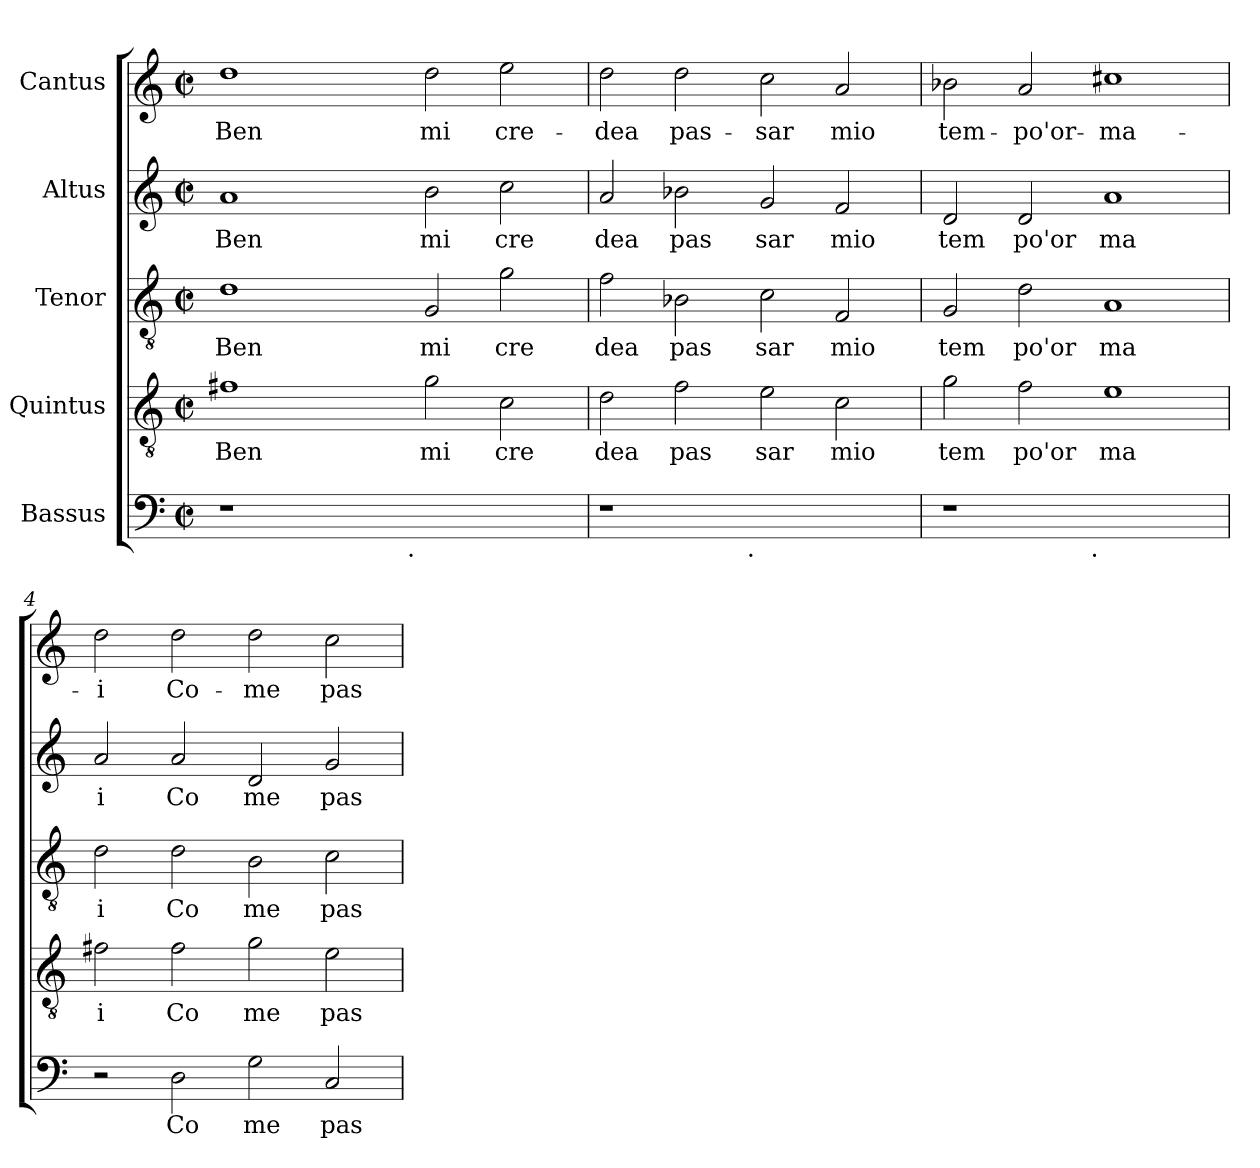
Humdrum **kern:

**kern	**text	**kern	**text	**kern	**text	**kern	**text	**kern	**text
*part5	*part5	*part4	*part4	*part3	*part3	*part2	*part2	*part1	*part1
*staff5	*staff5	*staff4	*staff4	*staff3	*staff3	*staff2	*staff2	*staff1	*staff1
*I"Bassus	*	*I"Quintus	*	*I"Tenor	*	*I"Altus	*	*I"Cantus	*
!!LO:PB:g=z
*stria5	*	*stria5	*	*stria5	*	*stria5	*	*stria5	*
*clefF4	*	*clefGv2	*	*clefGv2	*	*clefG2	*	*clefG2	*
*k[]	*	*k[]	*	*k[]	*	*k[]	*	*k[]	*
*C:	*	*C:	*	*C:	*	*C:	*	*C:	*
*M2/2	*	*M2/2	*	*M2/2	*	*M2/2	*	*M2/2	*
*met(c|)	*	*met(c|)	*	*met(c|)	*	*met(c|)	*	*met(c|)	*
=1	=1	=1	=1	=1	=1	=1	=1	=1	=1
!	!	!	!LO:LY:b:cj	!	!LO:LY:b:cj	!	!LO:LY:b:cj	!	!LO:LY:b:cj
*^	*	*	*	*	*	*	*	*	*
1r	2ryy	.	1f#X	Ben	1d	Ben	1a	Ben	1dd	Ben
.	4ryy	.	.	.	.	.	.	.	.	.
.	8ryy	.	.	.	.	.	.	.	.	.
.	16ryy	.	.	.	.	.	.	.	.	.
.	64ryy	.	.	.	.	.	.	.	.	.
!	!LO:TX:b:t=.	!	!	!	!	!	!	!	!	!
.	1ryy	.	.	.	.	.	.	.	.	.
!	!	!	!	!LO:LY:b:cj	!	!LO:LY:b:cj	!	!LO:LY:b:cj	!	!LO:LY:b:cj
1ryy	.	.	2g\	mi	2G/	mi	2b\	mi	2dd\	mi
!	!	!	!	!LO:LY:b:cj	!	!LO:LY:b:cj	!	!LO:LY:b:cj	!	!LO:LY:b:cj
.	.	.	2c\	cre	2g\	cre	2cc\	cre	2ee\	cre-
.	32.ryy	.	.	.	.	.	.	.	.	.
=2	=2	=2	=2	=2	=2	=2	=2	=2	=2	=2
!	!	!	!	!LO:LY:b:cj	!	!LO:LY:b:cj	!	!LO:LY:b:cj	!	!LO:LY:b:cj
1r	2ryy	.	2d\	dea	2f\	dea	2a/	dea	2dd\	-dea
!	!	!	!	!LO:LY:b:cj	!	!LO:LY:b:cj	!	!LO:LY:b:cj	!	!LO:LY:b:cj
.	4...ryy	.	2f\	pas	2B-X\	pas	2b-X\	pas	2dd\	pas-
!	!LO:TX:b:t=.	!	!	!	!	!	!	!	!	!
.	1ryy	.	.	.	.	.	.	.	.	.
!	!	!	!	!LO:LY:b:cj	!	!LO:LY:b:cj	!	!LO:LY:b:cj	!	!LO:LY:b:cj
1ryy	.	.	2e\	sar	2c\	sar	2g/	sar	2cc\	-sar
!	!	!	!	!LO:LY:b:cj	!	!LO:LY:b:cj	!	!LO:LY:b:cj	!	!LO:LY:b:cj
.	.	.	2c\	mio	2F/	mio	2f/	mio	2a/	mio
.	32ryy	.	.	.	.	.	.	.	.	.
=3	=3	=3	=3	=3	=3	=3	=3	=3	=3	=3
!	!	!	!	!LO:LY:b:cj	!	!LO:LY:b:cj	!	!LO:LY:b:cj	!	!LO:LY:b:cj
1r	2ryy	.	2g\	tem	2G/	tem	2d/	tem	2b-X\	tem-
!	!	!	!	!LO:LY:b:cj	!	!LO:LY:b:cj	!	!LO:LY:b:cj	!	!LO:LY:b:cj
.	4...ryy	.	2f\	po'or	2d\	po'or	2d/	po'or	2a/	-po'or-
!	!LO:TX:b:t=.	!	!	!	!	!	!	!	!	!
.	1ryy	.	.	.	.	.	.	.	.	.
!	!	!	!	!LO:LY:b:cj	!	!LO:LY:b:cj	!	!LO:LY:b:cj	!	!LO:LY:b:cj
1ryy	.	.	1e	ma	1A	ma	1a	ma	1cc#X	-ma-
.	32ryy	.	.	.	.	.	.	.	.	.
=4	=4	=4	=4	=4	=4	=4	=4	=4	=4	=4
!	!	!	!	!LO:LY:b:cj	!	!LO:LY:b:cj	!	!LO:LY:b:cj	!	!LO:LY:b:cj
*v	*v	*	*	*	*	*	*	*	*	*
2r	.	2f#X\	i	2d\	i	2a/	i	2dd\	-i
!	!LO:LY:b:cj	!	!LO:LY:b:cj	!	!LO:LY:b:cj	!	!LO:LY:b:cj	!	!LO:LY:b:cj
2D\	Co	2f#\	Co	2d\	Co	2a/	Co	2dd\	Co-
!	!LO:LY:b:cj	!	!LO:LY:b:cj	!	!LO:LY:b:cj	!	!LO:LY:b:cj	!	!LO:LY:b:cj
2G\	me	2g\	me	2B\	me	2d/	me	2dd\	-me
!	!LO:LY:b:cj	!	!LO:LY:b:cj	!	!LO:LY:b:cj	!	!LO:LY:b:cj	!	!LO:LY:b:cj
2C/	pas	2e\	pas	2c\	pas	2g/	pas	2cc\	pas-
=	=	=	=	=	=	=	=	=	=
*-	*-	*-	*-	*-	*-	*-	*-	*-	*-
